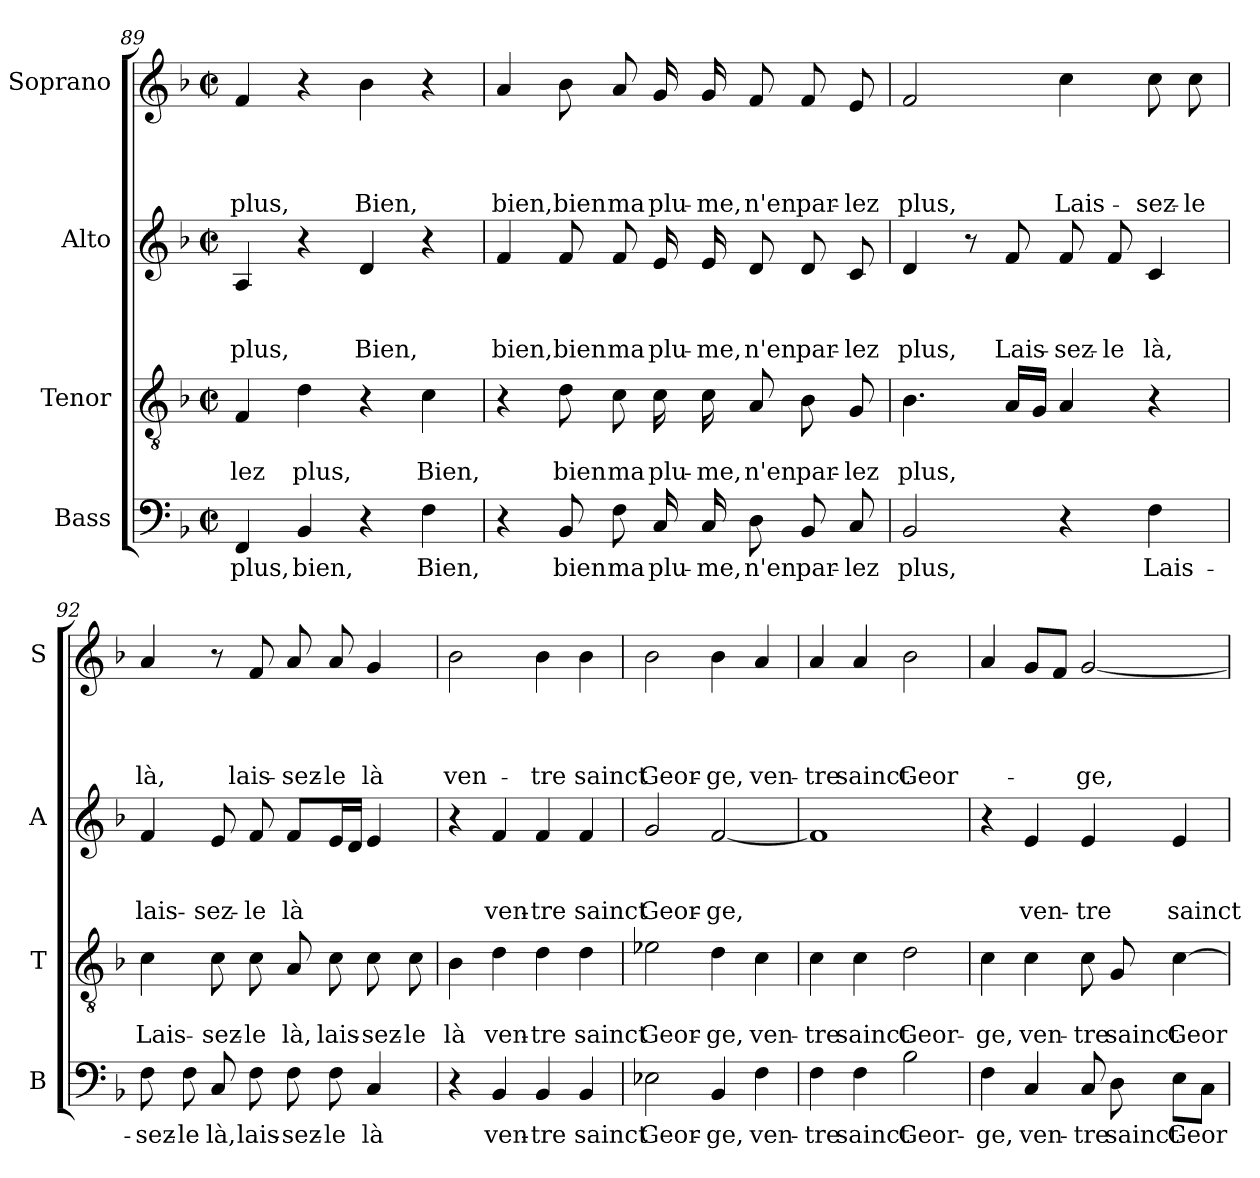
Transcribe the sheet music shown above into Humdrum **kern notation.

**kern	**text	**kern	**text	**text	**kern	**text	**text	**text	**kern	**text	**text	**text	**text
*part4	*part4	*part3	*part3	*part3	*part2	*part2	*part2	*part2	*part1	*part1	*part1	*part1	*part1
*staff4	*staff4	*staff3	*staff3	*staff3	*staff2	*staff2	*staff2	*staff2	*staff1	*staff1	*staff1	*staff1	*staff1
*I"Bass	*	*I"Tenor	*	*	*I"Alto	*	*	*	*I"Soprano	*	*	*	*
*I'B	*	*I'T	*	*	*I'A	*	*	*	*I'S	*	*	*	*
!!LO:LB:g=z
*clefF4	*	*clefGv2	*	*	*clefG2	*	*	*	*clefG2	*	*	*	*
*k[b-]	*	*k[b-]	*	*	*k[b-]	*	*	*	*k[b-]	*	*	*	*
*F:	*	*F:	*	*	*F:	*	*	*	*F:	*	*	*	*
*M2/2	*	*M2/2	*	*	*M2/2	*	*	*	*M2/2	*	*	*	*
*met(c|)	*	*met(c|)	*	*	*met(c|)	*	*	*	*met(c|)	*	*	*	*
=89	=89	=89	=89	=89	=89	=89	=89	=89	=89	=89	=89	=89	=89
4FF/	plus,	4F/	.	-lez	4A/	.	.	plus,	4f/	.	.	.	plus,
4BB-/	bien,	4d\	.	plus,	4r	.	.	.	4r	.	.	.	.
4r	.	4r	.	.	4d/	.	.	Bien,	4b-\	.	.	.	Bien,
4F\	Bien,	4c\	.	Bien,	4r	.	.	.	4r	.	.	.	.
=90	=90	=90	=90	=90	=90	=90	=90	=90	=90	=90	=90	=90	=90
4r	.	4r	.	.	4f/	.	.	bien,	4a/	.	.	.	bien,
8BB-/	bien	8d\	.	bien	8f/	.	.	bien	8b-\	.	.	.	bien
8F\	ma	8c\	.	ma	8f/	.	.	ma	8a/	.	.	.	ma
16C/	plu-	16c\	.	plu-	16e/	.	.	plu-	16g/	.	.	.	plu-
16C/	-me,	16c\	.	-me,	16e/	.	.	-me,	16g/	.	.	.	-me,
8D\	n'en	8A/	.	n'en	8d/	.	.	n'en	8f/	.	.	.	n'en
8BB-/	par-	8B-\	.	par-	8d/	.	.	par-	8f/	.	.	.	par-
8C/	-lez	8G/	.	-lez	8c/	.	.	-lez	8e/	.	.	.	-lez
=91	=91	=91	=91	=91	=91	=91	=91	=91	=91	=91	=91	=91	=91
2BB-/	plus,	4.B-\	.	plus,	4d/	.	.	plus,	2f/	.	.	.	plus,
.	.	.	.	.	8r	.	.	.	.	.	.	.	.
.	.	16A/LL	.	.	8f/	.	.	Lais-	.	.	.	.	.
.	.	16G/JJ	.	.	.	.	.	.	.	.	.	.	.
4r	.	4A/	.	.	8f/	.	.	-sez-	4cc\	.	.	.	Lais-
.	.	.	.	.	8f/	.	.	-le	.	.	.	.	.
4F\	Lais-	4r	.	.	4c/	.	.	là,	8cc\	.	.	.	-sez-
.	.	.	.	.	.	.	.	.	8cc\	.	.	.	-le
=92	=92	=92	=92	=92	=92	=92	=92	=92	=92	=92	=92	=92	=92
8F\	-sez-	4c\	.	Lais-	4f/	.	.	lais-	4a/	.	.	.	là,
8F\	-le	.	.	.	.	.	.	.	.	.	.	.	.
8C/	là,	8c\	.	-sez-	8e/	.	.	-sez-	8r	.	.	.	.
8F\	lais-	8c\	.	-le	8f/	.	.	-le	8f/	.	.	.	lais-
8F\	-sez-	8A/	.	là,	8f/L	.	.	là	8a/	.	.	.	-sez-
8F\	-le	8c\	.	lais-	16e/L	.	.	.	8a/	.	.	.	-le
.	.	.	.	.	16d/JJ	.	.	.	.	.	.	.	.
4C/	là	8c\	.	-sez-	4e/	.	.	.	4g/	.	.	.	là
.	.	8c\	.	-le	.	.	.	.	.	.	.	.	.
!!LO:LB:g=z
=93	=93	=93	=93	=93	=93	=93	=93	=93	=93	=93	=93	=93	=93
4r	.	4B-\	.	là	4r	.	.	.	2b-\	.	.	.	ven-
4BB-/	ven-	4d\	.	ven-	4f/	.	.	ven-	.	.	.	.	.
4BB-/	-tre	4d\	.	-tre	4f/	.	.	-tre	4b-\	.	.	.	-tre
4BB-/	sainct	4d\	.	sainct	4f/	.	.	sainct	4b-\	.	.	.	sainct
=94	=94	=94	=94	=94	=94	=94	=94	=94	=94	=94	=94	=94	=94
2E-X\	Geor-	2e-X\	.	Geor-	2g/	.	.	Geor-	2b-\	.	.	.	Geor-
4BB-/	-ge,	4d\	.	-ge,	[2f/	.	.	-ge,	4b-\	.	.	.	-ge,
4F\	ven-	4c\	.	ven-	.	.	.	.	4a/	.	.	.	ven-
=95	=95	=95	=95	=95	=95	=95	=95	=95	=95	=95	=95	=95	=95
4F\	-tre	4c\	.	-tre	1f]	.	.	.	4a/	.	.	.	-tre
4F\	sainct	4c\	.	sainct	.	.	.	.	4a/	.	.	.	sainct
2B-\	Geor-	2d\	.	Geor-	.	.	.	.	2b-\	.	.	.	Geor-
=96	=96	=96	=96	=96	=96	=96	=96	=96	=96	=96	=96	=96	=96
4F\	-ge,	4c\	.	-ge,	4r	.	.	.	4a/	.	.	.	.
4C/	ven-	4c\	.	ven-	4e/	.	.	ven-	8g/L	.	.	.	.
.	.	.	.	.	.	.	.	.	8f/J	.	.	.	.
8C/	-tre	8c\	.	-tre	4e/	.	.	-tre	[2g/	.	.	.	-ge,
8D\	sainct	8G/	.	sainct	.	.	.	.	.	.	.	.	.
8E\L	Geor-	[4c\	.	Geor-	4e/	.	.	sainct	.	.	.	.	.
8C\J	.	.	.	.	.	.	.	.	.	.	.	.	.
=	=	=	=	=	=	=	=	=	=	=	=	=	=
*-	*-	*-	*-	*-	*-	*-	*-	*-	*-	*-	*-	*-	*-
